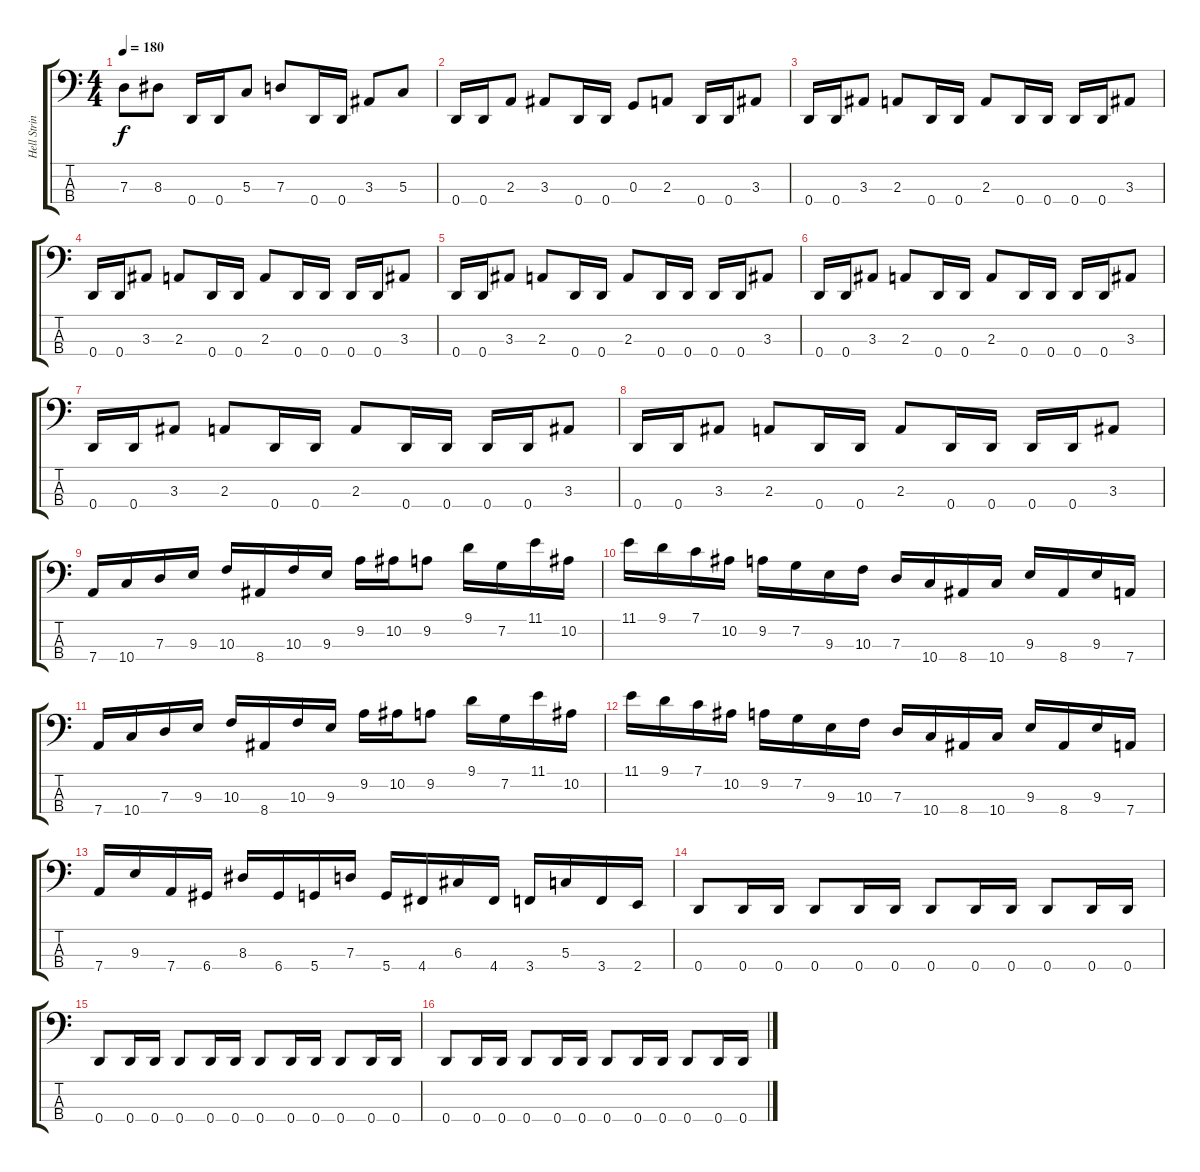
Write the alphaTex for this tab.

\track ("Hell Strings" "Hell Strin") {instrument electricbasspick}
\staff {score tabs}
\tuning (F2 C2 G1 D1) {hide}
\ts (4 4)
\tempo 180
\clef f4
\ks c
7.3.8{dy f} 8.3.8 0.4.16 0.4.16 5.3.8 7.3.8 0.4.16 0.4.16 3.3.8 5.3.8 |
0.4.16 0.4.16 2.3.8 3.3.8 0.4.16 0.4.16 0.3.8 2.3.8 0.4.16 0.4.16 3.3.8 |
0.4.16 0.4.16 3.3.8 2.3.8 0.4.16 0.4.16 2.3.8 0.4.16 0.4.16 0.4.16 0.4.16 3.3.8 |
0.4.16 0.4.16 3.3.8 2.3.8 0.4.16 0.4.16 2.3.8 0.4.16 0.4.16 0.4.16 0.4.16 3.3.8 |
0.4.16 0.4.16 3.3.8 2.3.8 0.4.16 0.4.16 2.3.8 0.4.16 0.4.16 0.4.16 0.4.16 3.3.8 |
0.4.16 0.4.16 3.3.8 2.3.8 0.4.16 0.4.16 2.3.8 0.4.16 0.4.16 0.4.16 0.4.16 3.3.8 |
0.4.16 0.4.16 3.3.8 2.3.8 0.4.16 0.4.16 2.3.8 0.4.16 0.4.16 0.4.16 0.4.16 3.3.8 |
0.4.16 0.4.16 3.3.8 2.3.8 0.4.16 0.4.16 2.3.8 0.4.16 0.4.16 0.4.16 0.4.16 3.3.8 |
7.4.16{instrument electricbassfinger} 10.4.16 7.3.16 9.3.16 10.3.16 8.4.16 10.3.16 9.3.16 9.2.16 10.2.16 9.2.8 9.1.16 7.2.16 11.1.16 10.2.16 |
11.1.16 9.1.16 7.1.16 10.2.16 9.2.16 7.2.16 9.3.16 10.3.16 7.3.16 10.4.16 8.4.16 10.4.16 9.3.16 8.4.16 9.3.16 7.4.16 |
7.4.16 10.4.16 7.3.16 9.3.16 10.3.16 8.4.16 10.3.16 9.3.16 9.2.16 10.2.16 9.2.8 9.1.16 7.2.16 11.1.16 10.2.16 |
11.1.16 9.1.16 7.1.16 10.2.16 9.2.16 7.2.16 9.3.16 10.3.16 7.3.16 10.4.16 8.4.16 10.4.16 9.3.16 8.4.16 9.3.16 7.4.16 |
7.4.16 9.3.16 7.4.16 6.4.16 8.3.16 6.4.16 5.4.16 7.3.16 5.4.16 4.4.16 6.3.16 4.4.16 3.4.16 5.3.16 3.4.16 2.4.16 |
0.4.8 0.4.16 0.4.16 0.4.8 0.4.16 0.4.16 0.4.8 0.4.16 0.4.16 0.4.8 0.4.16 0.4.16 |
0.4.8 0.4.16 0.4.16 0.4.8 0.4.16 0.4.16 0.4.8 0.4.16 0.4.16 0.4.8 0.4.16 0.4.16 |
0.4.8 0.4.16 0.4.16 0.4.8 0.4.16 0.4.16 0.4.8 0.4.16 0.4.16 0.4.8 0.4.16 0.4.16
